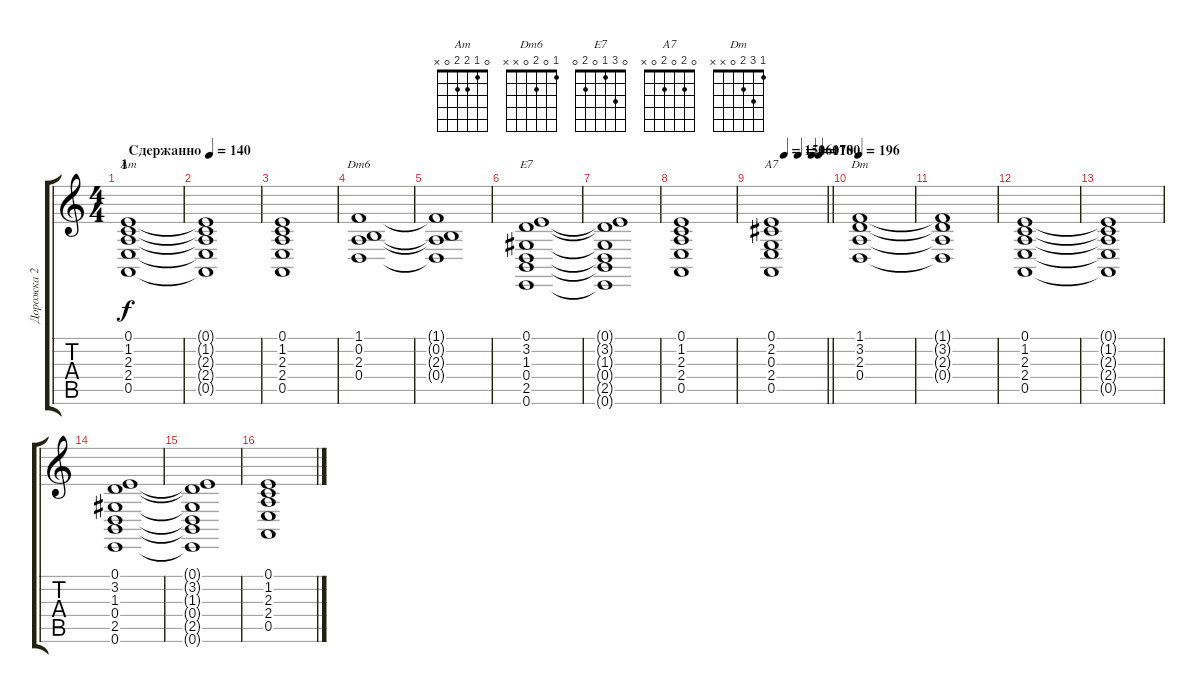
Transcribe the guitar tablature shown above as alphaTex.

\track ("Дорожка 2" "Дорожка 2") {instrument stringensemble1}
\staff {score tabs}
\tuning (E4 B3 G3 D3 A2 E2) {hide}
\chord ("Am" 0 1 2 2 0 x)
\chord ("Dm6" 1 0 2 0 x x)
\chord ("E7" 0 3 1 0 2 0)
\chord ("A7" 0 2 0 2 0 x)
\chord ("Dm" 1 3 2 0 x x)
\ts (4 4)
\section ("" "1")
\tempo (140 "Сдержанно")
\clef g2
\ks c
(0.1 1.2 2.3 2.4 0.5).1{ch "Am" dy f instrument stringensemble1} |
(0.1{t} 1.2{t} 2.3{t} 2.4{t} 0.5{t}).1 |
(0.1 1.2 2.3 2.4 0.5).1 |
(1.1 0.2 2.3 0.4).1{ch "Dm6"} |
(1.1{t} 0.2{t} 2.3{t} 0.4{t}).1 |
(0.1 3.2 1.3 0.4 2.5 0.6).1{ch "E7"} |
(0.1{t} 3.2{t} 1.3{t} 0.4{t} 2.5{t} 0.6{t}).1 |
(0.1 1.2 2.3 2.4 0.5).1 |
\tempo (150 0.25)
\tempo (160 0.5)
\tempo (170 0.75)
\tempo (180 0.875)
\barLineRight lightlight
(0.1 2.2 0.3 2.4 0.5).1{ch "A7"} |
\tempo 196
(1.1 3.2 2.3 0.4).1{ch "Dm"} |
(1.1{t} 3.2{t} 2.3{t} 0.4{t}).1 |
(0.1 1.2 2.3 2.4 0.5).1 |
(0.1{t} 1.2{t} 2.3{t} 2.4{t} 0.5{t}).1 |
(0.1 3.2 1.3 0.4 2.5 0.6).1 |
(0.1{t} 3.2{t} 1.3{t} 0.4{t} 2.5{t} 0.6{t}).1 |
(0.1 1.2 2.3 2.4 0.5).1
